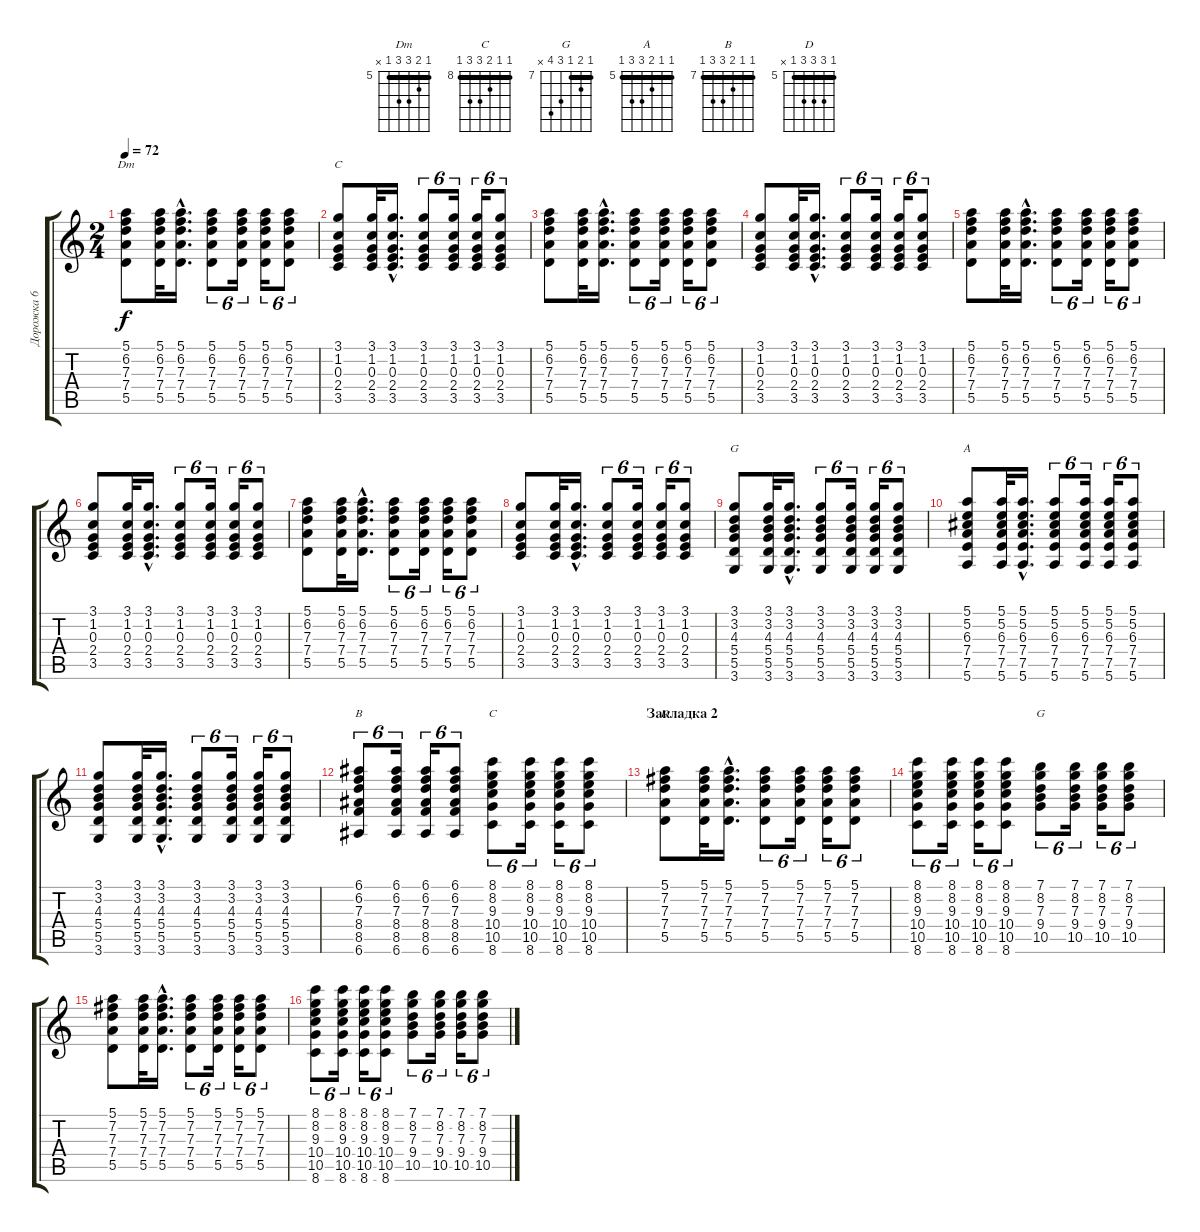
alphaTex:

\track ("Дорожка 6" "Дорожка 6") {instrument acousticguitarnylon}
\staff {score tabs}
\tuning (E4 B3 G3 D3 A2 E2) {hide}
\chord ("Dm" 5 6 7 7 5 x) {firstfret 5 barre 5}
\chord ("C" 3 1 0 2 3 x)
\chord ("G" 3 3 4 5 5 3) {barre 3}
\chord ("A" 5 5 6 7 7 5) {firstfret 5 barre 5}
\chord ("B" 7 7 8 9 9 7) {firstfret 7 barre 7}
\chord ("C" 8 8 9 10 10 8) {firstfret 8 barre 8}
\chord ("D" 5 7 7 7 5 x) {firstfret 5 barre 5}
\chord ("G" 7 8 7 9 10 x) {firstfret 7 barre 7}
\ts (2 4)
\tempo 72
\clef g2
\ks c
(5.1 6.2 7.3 7.4 5.5).8{ch "Dm" dy f volume 10 instrument acousticguitarnylon} (5.1 6.2 7.3 7.4 5.5).32 (5.1{hac} 6.2{hac} 7.3{hac} 7.4{hac} 5.5{hac}).16{d} (5.1 6.2 7.3 7.4 5.5).8{tu (6 4)} (5.1 6.2 7.3 7.4 5.5).16{tu (6 4)} (5.1 6.2 7.3 7.4 5.5).16{tu (6 4)} (5.1 6.2 7.3 7.4 5.5).8{tu (6 4)} |
(3.1 1.2 0.3 2.4 3.5).8{ch "C"} (3.1 1.2 0.3 2.4 3.5).32 (3.1{hac} 1.2{hac} 0.3{hac} 2.4{hac} 3.5{hac}).16{d} (3.1 1.2 0.3 2.4 3.5).8{tu (6 4)} (3.1 1.2 0.3 2.4 3.5).16{tu (6 4)} (3.1 1.2 0.3 2.4 3.5).16{tu (6 4)} (3.1 1.2 0.3 2.4 3.5).8{tu (6 4)} |
(5.1 6.2 7.3 7.4 5.5).8 (5.1 6.2 7.3 7.4 5.5).32 (5.1{hac} 6.2{hac} 7.3{hac} 7.4{hac} 5.5{hac}).16{d} (5.1 6.2 7.3 7.4 5.5).8{tu (6 4)} (5.1 6.2 7.3 7.4 5.5).16{tu (6 4)} (5.1 6.2 7.3 7.4 5.5).16{tu (6 4)} (5.1 6.2 7.3 7.4 5.5).8{tu (6 4)} |
(3.1 1.2 0.3 2.4 3.5).8 (3.1 1.2 0.3 2.4 3.5).32 (3.1{hac} 1.2{hac} 0.3{hac} 2.4{hac} 3.5{hac}).16{d} (3.1 1.2 0.3 2.4 3.5).8{tu (6 4)} (3.1 1.2 0.3 2.4 3.5).16{tu (6 4)} (3.1 1.2 0.3 2.4 3.5).16{tu (6 4)} (3.1 1.2 0.3 2.4 3.5).8{tu (6 4)} |
(5.1 6.2 7.3 7.4 5.5).8 (5.1 6.2 7.3 7.4 5.5).32 (5.1{hac} 6.2{hac} 7.3{hac} 7.4{hac} 5.5{hac}).16{d} (5.1 6.2 7.3 7.4 5.5).8{tu (6 4)} (5.1 6.2 7.3 7.4 5.5).16{tu (6 4)} (5.1 6.2 7.3 7.4 5.5).16{tu (6 4)} (5.1 6.2 7.3 7.4 5.5).8{tu (6 4)} |
(3.1 1.2 0.3 2.4 3.5).8 (3.1 1.2 0.3 2.4 3.5).32 (3.1{hac} 1.2{hac} 0.3{hac} 2.4{hac} 3.5{hac}).16{d} (3.1 1.2 0.3 2.4 3.5).8{tu (6 4)} (3.1 1.2 0.3 2.4 3.5).16{tu (6 4)} (3.1 1.2 0.3 2.4 3.5).16{tu (6 4)} (3.1 1.2 0.3 2.4 3.5).8{tu (6 4)} |
(5.1 6.2 7.3 7.4 5.5).8 (5.1 6.2 7.3 7.4 5.5).32 (5.1{hac} 6.2{hac} 7.3{hac} 7.4{hac} 5.5{hac}).16{d} (5.1 6.2 7.3 7.4 5.5).8{tu (6 4)} (5.1 6.2 7.3 7.4 5.5).16{tu (6 4)} (5.1 6.2 7.3 7.4 5.5).16{tu (6 4)} (5.1 6.2 7.3 7.4 5.5).8{tu (6 4)} |
(3.1 1.2 0.3 2.4 3.5).8 (3.1 1.2 0.3 2.4 3.5).32 (3.1{hac} 1.2{hac} 0.3{hac} 2.4{hac} 3.5{hac}).16{d} (3.1 1.2 0.3 2.4 3.5).8{tu (6 4)} (3.1 1.2 0.3 2.4 3.5).16{tu (6 4)} (3.1 1.2 0.3 2.4 3.5).16{tu (6 4)} (3.1 1.2 0.3 2.4 3.5).8{tu (6 4)} |
(3.1 3.2 4.3 5.4 5.5 3.6).8{ch "G"} (3.1 3.2 4.3 5.4 5.5 3.6).32 (3.1{hac} 3.2{hac} 4.3{hac} 5.4{hac} 5.5{hac} 3.6{hac}).16{d} (3.1 3.2 4.3 5.4 5.5 3.6).8{tu (6 4)} (3.1 3.2 4.3 5.4 5.5 3.6).16{tu (6 4)} (3.1 3.2 4.3 5.4 5.5 3.6).16{tu (6 4)} (3.1 3.2 4.3 5.4 5.5 3.6).8{tu (6 4)} |
(5.1 5.2 6.3 7.4 7.5 5.6).8{ch "A"} (5.1 5.2 6.3 7.4 7.5 5.6).32 (5.1{hac} 5.2{hac} 6.3{hac} 7.4{hac} 7.5{hac} 5.6{hac}).16{d} (5.1 5.2 6.3 7.4 7.5 5.6).8{tu (6 4)} (5.1 5.2 6.3 7.4 7.5 5.6).16{tu (6 4)} (5.1 5.2 6.3 7.4 7.5 5.6).16{tu (6 4)} (5.1 5.2 6.3 7.4 7.5 5.6).8{tu (6 4)} |
(3.1 3.2 4.3 5.4 5.5 3.6).8 (3.1 3.2 4.3 5.4 5.5 3.6).32 (3.1{hac} 3.2{hac} 4.3{hac} 5.4{hac} 5.5{hac} 3.6{hac}).16{d} (3.1 3.2 4.3 5.4 5.5 3.6).8{tu (6 4)} (3.1 3.2 4.3 5.4 5.5 3.6).16{tu (6 4)} (3.1 3.2 4.3 5.4 5.5 3.6).16{tu (6 4)} (3.1 3.2 4.3 5.4 5.5 3.6).8{tu (6 4)} |
(6.1 6.2 7.3 8.4 8.5 6.6).8{tu (6 4) ch "B"} (6.1 6.2 7.3 8.4 8.5 6.6).16{tu (6 4)} (6.1 6.2 7.3 8.4 8.5 6.6).16{tu (6 4)} (6.1 6.2 7.3 8.4 8.5 6.6).8{tu (6 4)} (8.1 8.2 9.3 10.4 10.5 8.6).8{tu (6 4) ch "C"} (8.1 8.2 9.3 10.4 10.5 8.6).16{tu (6 4)} (8.1 8.2 9.3 10.4 10.5 8.6).16{tu (6 4)} (8.1 8.2 9.3 10.4 10.5 8.6).8{tu (6 4)} |
\section ("" "Закладка 2")
(5.1 7.2 7.3 7.4 5.5).8{ch "D"} (5.1 7.2 7.3 7.4 5.5).32 (5.1{hac} 7.2{hac} 7.3{hac} 7.4{hac} 5.5{hac}).16{d} (5.1 7.2 7.3 7.4 5.5).8{tu (6 4)} (5.1 7.2 7.3 7.4 5.5).16{tu (6 4)} (5.1 7.2 7.3 7.4 5.5).16{tu (6 4)} (5.1 7.2 7.3 7.4 5.5).8{tu (6 4)} |
(8.1 8.2 9.3 10.4 10.5 8.6).8{tu (6 4)} (8.1 8.2 9.3 10.4 10.5 8.6).16{tu (6 4)} (8.1 8.2 9.3 10.4 10.5 8.6).16{tu (6 4)} (8.1 8.2 9.3 10.4 10.5 8.6).8{tu (6 4)} (7.1 8.2 7.3 9.4 10.5).8{tu (6 4) ch "G"} (7.1 8.2 7.3 9.4 10.5).16{tu (6 4)} (7.1 8.2 7.3 9.4 10.5).16{tu (6 4)} (7.1 8.2 7.3 9.4 10.5).8{tu (6 4)} |
(5.1 7.2 7.3 7.4 5.5).8 (5.1 7.2 7.3 7.4 5.5).32 (5.1{hac} 7.2{hac} 7.3{hac} 7.4{hac} 5.5{hac}).16{d} (5.1 7.2 7.3 7.4 5.5).8{tu (6 4)} (5.1 7.2 7.3 7.4 5.5).16{tu (6 4)} (5.1 7.2 7.3 7.4 5.5).16{tu (6 4)} (5.1 7.2 7.3 7.4 5.5).8{tu (6 4)} |
(8.1 8.2 9.3 10.4 10.5 8.6).8{tu (6 4)} (8.1 8.2 9.3 10.4 10.5 8.6).16{tu (6 4)} (8.1 8.2 9.3 10.4 10.5 8.6).16{tu (6 4)} (8.1 8.2 9.3 10.4 10.5 8.6).8{tu (6 4)} (7.1 8.2 7.3 9.4 10.5).8{tu (6 4)} (7.1 8.2 7.3 9.4 10.5).16{tu (6 4)} (7.1 8.2 7.3 9.4 10.5).16{tu (6 4)} (7.1 8.2 7.3 9.4 10.5).8{tu (6 4)}
